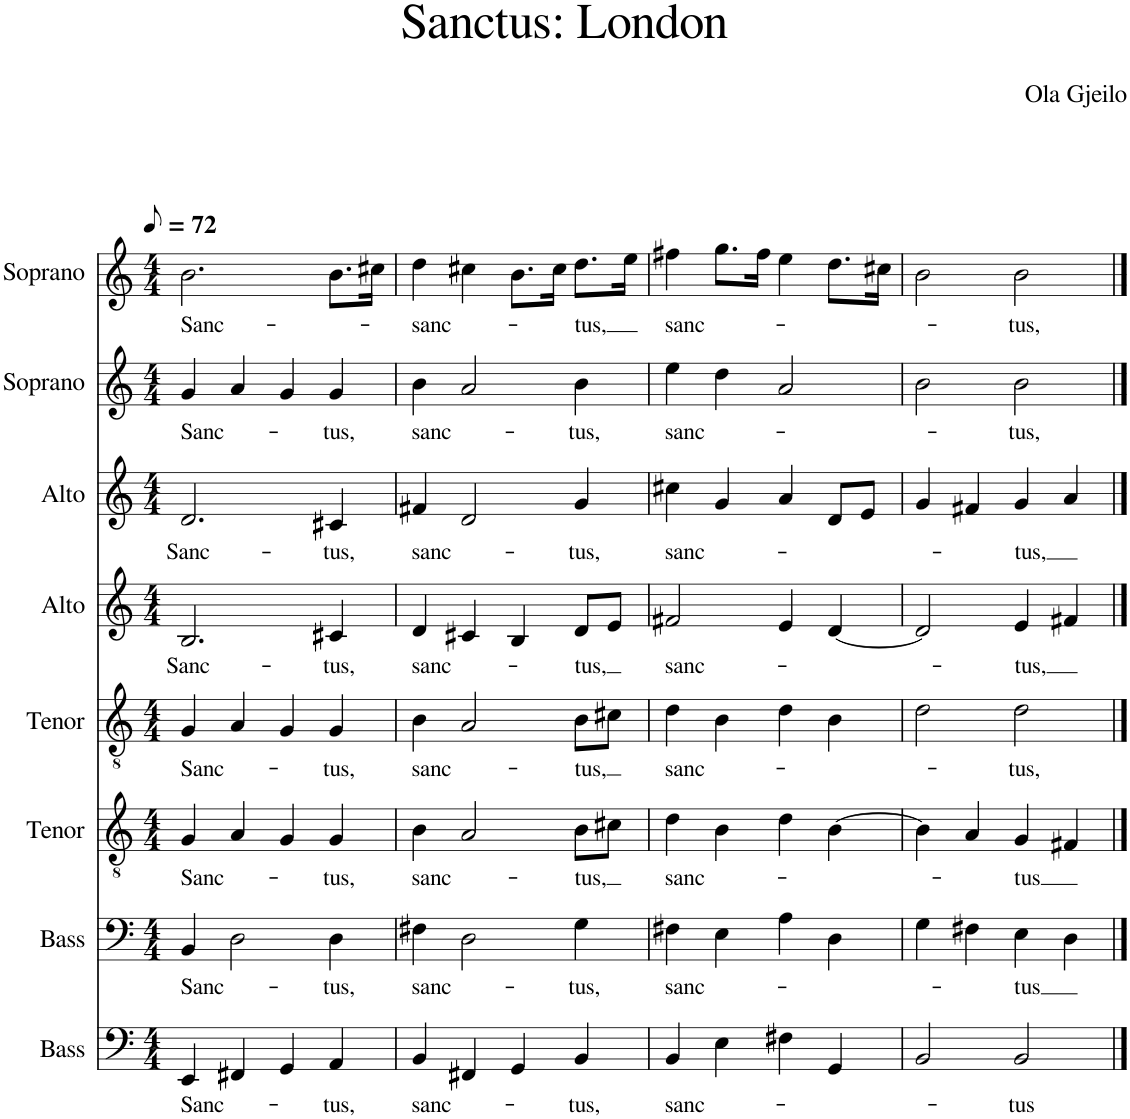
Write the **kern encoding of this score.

**kern	**text	**kern	**text	**kern	**text	**kern	**text	**kern	**text	**kern	**text	**kern	**text	**kern	**text
*part8	*part8	*part7	*part7	*part6	*part6	*part5	*part5	*part4	*part4	*part3	*part3	*part2	*part2	*part1	*part1
*staff8	*staff8	*staff7	*staff7	*staff6	*staff6	*staff5	*staff5	*staff4	*staff4	*staff3	*staff3	*staff2	*staff2	*staff1	*staff1
*I"Bass	*	*I"Bass	*	*I"Tenor	*	*I"Tenor	*	*I"Alto	*	*I"Alto	*	*I"Soprano	*	*I"Soprano	*
*I'B.	*	*I'B.	*	*I'T.	*	*I'T.	*	*I'A.	*	*I'A.	*	*I'S.	*	*I'S.	*
*clefF4	*	*clefF4	*	*clefGv2	*	*clefGv2	*	*clefG2	*	*clefG2	*	*clefG2	*	*clefG2	*
*k[]	*	*k[]	*	*k[]	*	*k[]	*	*k[]	*	*k[]	*	*k[]	*	*k[]	*
*M4/4	*	*M4/4	*	*M4/4	*	*M4/4	*	*M4/4	*	*M4/4	*	*M4/4	*	*M4/4	*
*MM36	*	*MM36	*	*MM36	*	*MM36	*	*MM36	*	*MM36	*	*MM36	*	*MM36	*
=1	=1	=1	=1	=1	=1	=1	=1	=1	=1	=1	=1	=1	=1	=1	=1
!	!LO:LY:b	!	!LO:LY:b	!	!LO:LY:b	!	!LO:LY:b	!	!LO:LY:b	!	!LO:LY:b	!	!LO:LY:b	!	!LO:LY:b
4EE/	Sanc-	4BB/	Sanc-	4G/	Sanc-	4G/	Sanc-	2.B/	Sanc-	2.d/	Sanc-	4g/	Sanc-	2.b\	Sanc-
4FF#X/	.	2D\	.	4A/	.	4A/	.	.	.	.	.	4a/	.	.	.
4GG/	.	.	.	4G/	.	4G/	.	.	.	.	.	4g/	.	.	.
!	!LO:LY:b	!	!LO:LY:b	!	!LO:LY:b	!	!LO:LY:b	!	!LO:LY:b	!	!LO:LY:b	!	!LO:LY:b	!	!
4AA/	-tus,	4D\	-tus,	4G/	-tus,	4G/	-tus,	4c#X/	-tus,	4c#X/	-tus,	4g/	-tus,	8.b\L	.
.	.	.	.	.	.	.	.	.	.	.	.	.	.	16cc#X\Jk	.
=2	=2	=2	=2	=2	=2	=2	=2	=2	=2	=2	=2	=2	=2	=2	=2
!	!LO:LY:b	!	!LO:LY:b	!	!LO:LY:b	!	!LO:LY:b	!	!LO:LY:b	!	!LO:LY:b	!	!LO:LY:b	!	!LO:LY:b
4BB/	sanc-	4F#X\	sanc-	4B\	sanc-	4B\	sanc-	4d/	sanc-	4f#X/	sanc-	4b\	sanc-	4dd\	sanc-
4FF#X/	.	2D\	.	2A/	.	2A/	.	4c#X/	.	2d/	.	2a/	.	4cc#X\	.
4GG/	.	.	.	.	.	.	.	4B/	.	.	.	.	.	8.b\L	.
.	.	.	.	.	.	.	.	.	.	.	.	.	.	16cc#\Jk	.
!	!LO:LY:b	!	!LO:LY:b	!	!LO:LY:b	!	!LO:LY:b	!	!LO:LY:b	!	!LO:LY:b	!	!LO:LY:b	!	!LO:LY:b
4BB/	-tus,	4G\	-tus,	8B\L	-tus,	8B\L	-tus,	8d/L	-tus,	4g/	-tus,	4b\	-tus,	8.dd\L	-tus,
.	.	.	.	8c#X\J	.	8c#X\J	.	8e/J	.	.	.	.	.	.	.
.	.	.	.	.	.	.	.	.	.	.	.	.	.	16ee\Jk	.
=3	=3	=3	=3	=3	=3	=3	=3	=3	=3	=3	=3	=3	=3	=3	=3
!	!LO:LY:b	!	!LO:LY:b	!	!LO:LY:b	!	!LO:LY:b	!	!LO:LY:b	!	!LO:LY:b	!	!LO:LY:b	!	!LO:LY:b
4BB/	sanc-	4F#X\	sanc-	4d\	sanc-	4d\	sanc-	2f#X/	sanc-	4cc#X\	sanc-	4ee\	sanc-	4ff#X\	sanc-
4E\	.	4E\	.	4B\	.	4B\	.	.	.	4g/	.	4dd\	.	8.gg\L	.
.	.	.	.	.	.	.	.	.	.	.	.	.	.	16ff#\Jk	.
4F#X\	.	4A\	.	4d\	.	4d\	.	4e/	.	4a/	.	2a/	.	4ee\	.
4GG/	.	4D\	.	[4B\	.	4B\	.	[4d/	.	8d/L	.	.	.	8.dd\L	.
.	.	.	.	.	.	.	.	.	.	8e/J	.	.	.	.	.
.	.	.	.	.	.	.	.	.	.	.	.	.	.	16cc#X\Jk	.
=4	=4	=4	=4	=4	=4	=4	=4	=4	=4	=4	=4	=4	=4	=4	=4
2BB/	.	4G\	.	4B\]	.	2d\	.	2d/]	.	4g/	.	2b\	.	2b\	.
.	.	4F#X\	.	4A/	.	.	.	.	.	4f#X/	.	.	.	.	.
!	!LO:LY:b	!	!LO:LY:b	!	!LO:LY:b	!	!LO:LY:b	!	!LO:LY:b	!	!LO:LY:b	!	!LO:LY:b	!	!LO:LY:b
2BB/	-tus	4E\	-tus	4G/	-tus	2d\	-tus,	4e/	-tus,	4g/	-tus,	2b\	-tus,	2b\	-tus,
.	.	4D\	.	4F#X/	.	.	.	4f#X/	.	4a/	.	.	.	.	.
==	==	==	==	==	==	==	==	==	==	==	==	==	==	==	==
*-	*-	*-	*-	*-	*-	*-	*-	*-	*-	*-	*-	*-	*-	*-	*-
